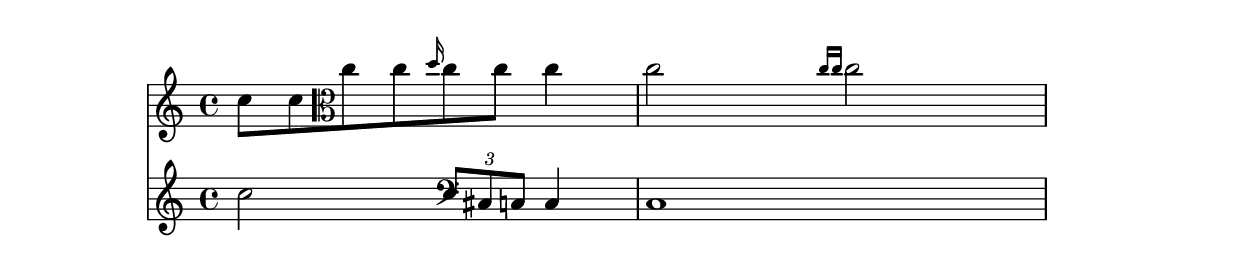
%% Do not edit this file; it is auto-generated from LSR http://lsr.dsi.unimi.it
%% This file is in the public domain.
\version "2.11.62"

\header {
  lsrtags = "tweaks-and-overrides, spacing"

  texidoc = "
If @code{strict-note-spacing} is set spacing of notes is not influenced
by bars or clefs within a system. Rather, they are placed just before
the note that occurs at the same time. This may cause collisions. 

"
  doctitle = "Proportional strict notespacing"
} % begin verbatim

\paper {
  ragged-right = ##t
}

\relative c'' <<
  \override Score.SpacingSpanner #'strict-note-spacing = ##t 
  \set Score.proportionalNotationDuration = #(ly:make-moment 1 16)
  \new Staff {
    c8[ c \clef alto c c \grace { d16 } c8 c] c4
    c2 \grace { c16[ c16] } c2
  }
  \new Staff {
    c2 \times 2/3 { c8 \clef bass cis,, c } c4
    c1
  }
>>
